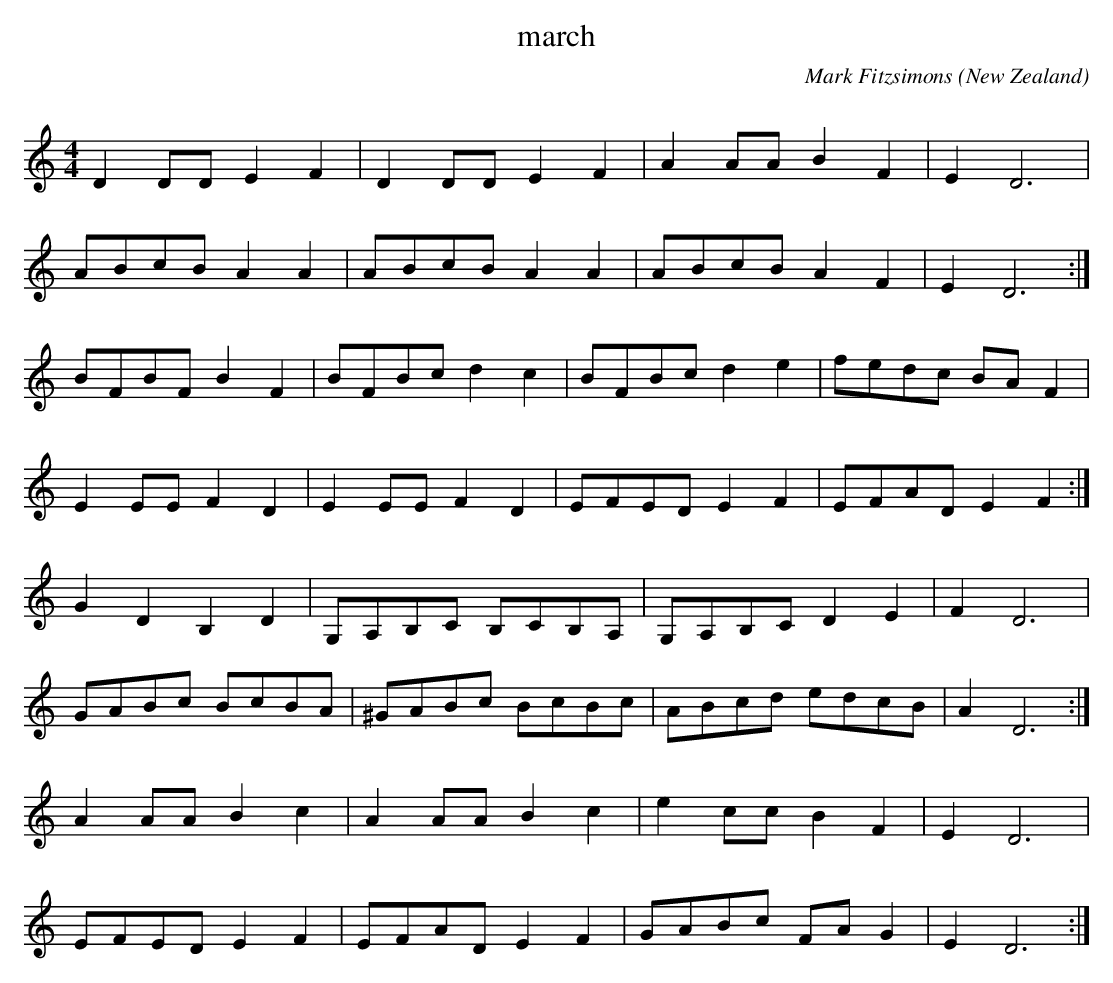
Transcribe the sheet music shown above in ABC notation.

X:1
T:march
Q:550
O:New Zealand
M:4/4
C:Mark Fitzsimons
K:Ddor
D2DDE2F2|D2DDE2F2|A2AAB2F2|E2D6|
ABcBA2A2|ABcBA2A2|ABcBA2F2|E2D6:|
BFBFB2F2|BFBcd2c2|BFBcd2e2|fedc BAF2|
E2EEF2D2|E2EEF2D2|EFEDE2F2|EFADE2F2:|
G2D2B,2D2|G,A,B,C B,CB,A,|G,A,B,CD2E2|F2D6|
GABc BcBA|^GABc BcBc|ABcd edcB|A2D6:|
A2AAB2c2|A2AAB2c2|e2ccB2F2|E2D6|
EFEDE2F2|EFADE2F2|GABc FA G2|E2D6:|
